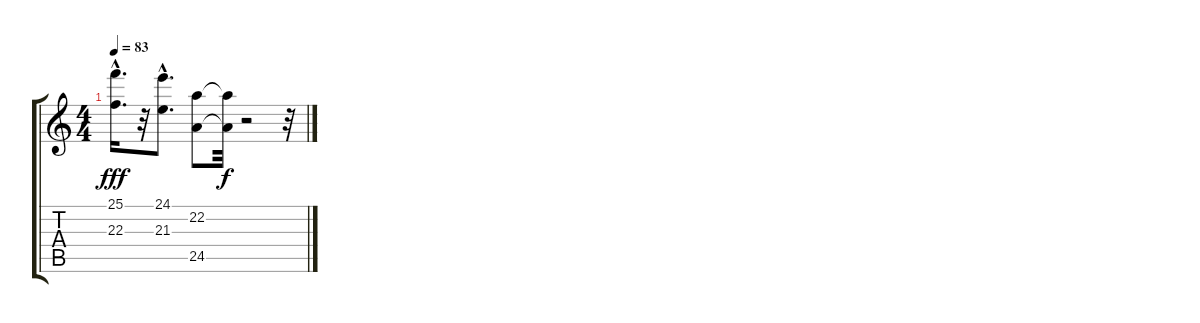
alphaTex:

\track "" {instrument panflute}
\staff {score tabs}
\tuning (E4 B3 G3 D3 A2 E2) {hide}
\ts (4 4)
\tempo 83
\clef g2
\ks c
(25.1{hac} 22.3{hac}).16{d dy fff} r.32 (24.1{hac} 21.3{hac}).8{d} (22.2 24.5).8 (22.2{t} 24.5{t}).32{dy f} r.2 r.32
